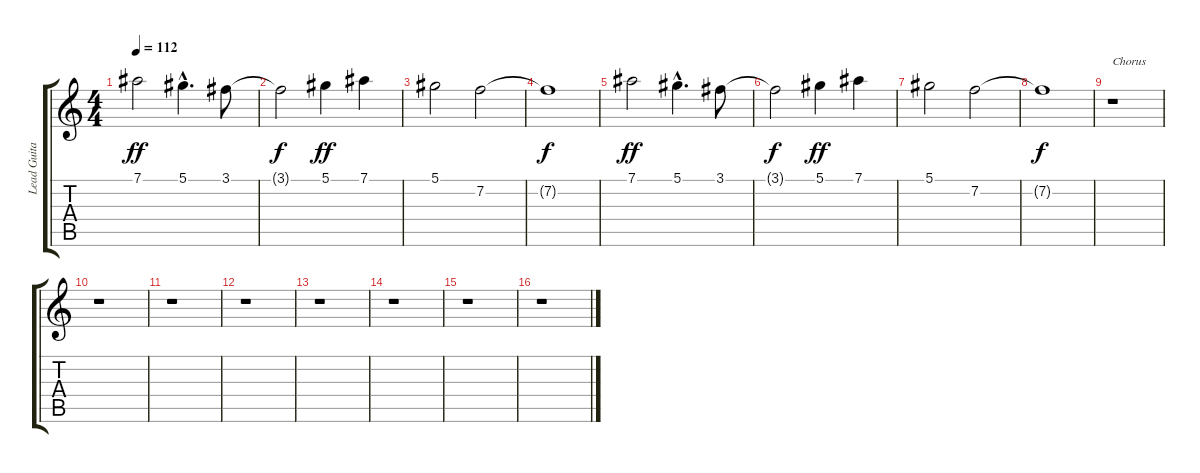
\track ("Lead Guitar I" "Lead Guita") {instrument distortionguitar}
\staff {score tabs}
\tuning (Eb4 Bb3 Gb3 Db3 Ab2 Eb2) {hide}
\ts (4 4)
\tempo 112
\clef g2
\ks c
7.1.2{dy ff} 5.1{hac}.4{d} 3.1.8 |
3.1{t}.2{dy f} 5.1.4{dy ff} 7.1.4 |
5.1.2 7.2.2 |
7.2{t}.1{dy f} |
7.1.2{dy ff} 5.1{hac}.4{d} 3.1.8 |
3.1{t}.2{dy f} 5.1.4{dy ff} 7.1.4 |
5.1.2 7.2.2 |
7.2{t}.1{dy f} |
r.1{txt "Chorus"} |
r.1 |
r.1 |
r.1 |
r.1 |
r.1 |
r.1 |
r.1
